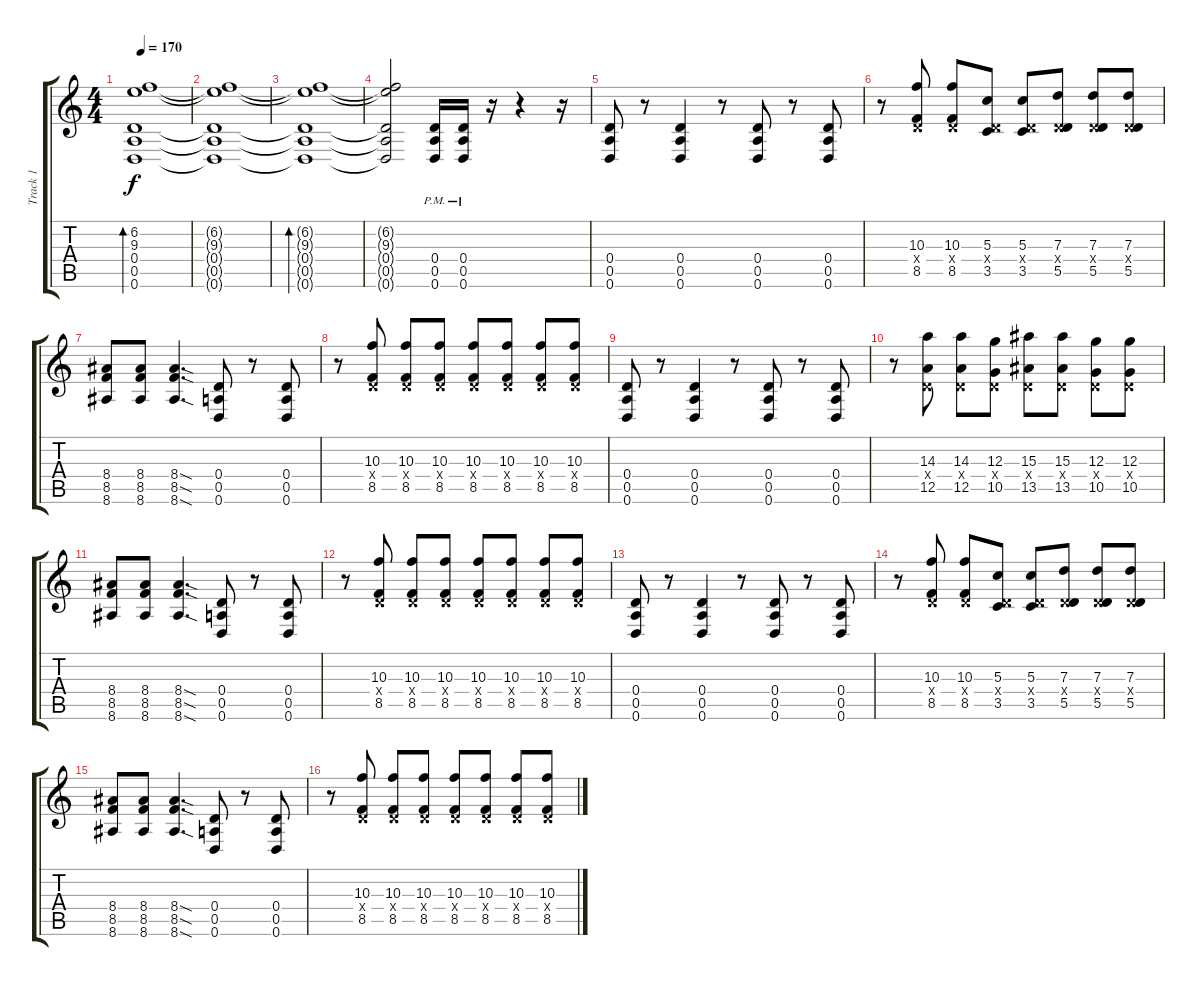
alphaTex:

\track ("Track 1" "Track 1") {instrument distortionguitar}
\staff {score tabs}
\tuning (E4 B3 G3 D3 A2 D2) {hide}
\ts (4 4)
\tempo 170
\clef g2
\ks c
(6.2 9.3 0.4 0.5 0.6).1{bd 30 dy f} |
(6.2{t} 9.3{t} 0.4{t} 0.5{t} 0.6{t}).1 |
(6.2{t} 9.3{t} 0.4{t} 0.5{t} 0.6{t}).1{bd 30} |
(6.2{t} 9.3{t} 0.4{t} 0.5{t} 0.6{t}).2 (0.4{pm} 0.5{pm} 0.6{pm}).16 (0.4{pm} 0.5{pm} 0.6{pm}).16 r.16 r.4 r.16 |
(0.4 0.5 0.6).8 r.8 (0.4 0.5 0.6).4 r.8 (0.4 0.5 0.6).8 r.8 (0.4 0.5 0.6).8 |
r.8 (10.3 0.4{x} 8.5).8 (10.3 0.4{x} 8.5).8 (5.3 0.4{x} 3.5).8 (5.3 0.4{x} 3.5).8 (7.3 0.4{x} 5.5).8 (7.3 0.4{x} 5.5).8 (7.3 0.4{x} 5.5).8 |
(8.4 8.5 8.6).8 (8.4 8.5 8.6).8 (8.4{sod} 8.5{sod} 8.6{sod}).4{d} (0.4 0.5 0.6).8 r.8 (0.4 0.5 0.6).8 |
r.8 (10.3 0.4{x} 8.5).8 (10.3 0.4{x} 8.5).8 (10.3 0.4{x} 8.5).8 (10.3 0.4{x} 8.5).8 (10.3 0.4{x} 8.5).8 (10.3 0.4{x} 8.5).8 (10.3 0.4{x} 8.5).8 |
(0.4 0.5 0.6).8 r.8 (0.4 0.5 0.6).4 r.8 (0.4 0.5 0.6).8 r.8 (0.4 0.5 0.6).8 |
r.8 (14.3 0.4{x} 12.5).8 (14.3 0.4{x} 12.5).8 (12.3 0.4{x} 10.5).8 (15.3 0.4{x} 13.5).8 (15.3 0.4{x} 13.5).8 (12.3 0.4{x} 10.5).8 (12.3 0.4{x} 10.5).8 |
(8.4 8.5 8.6).8 (8.4 8.5 8.6).8 (8.4{sod} 8.5{sod} 8.6{sod}).4{d} (0.4 0.5 0.6).8 r.8 (0.4 0.5 0.6).8 |
r.8 (10.3 0.4{x} 8.5).8 (10.3 0.4{x} 8.5).8 (10.3 0.4{x} 8.5).8 (10.3 0.4{x} 8.5).8 (10.3 0.4{x} 8.5).8 (10.3 0.4{x} 8.5).8 (10.3 0.4{x} 8.5).8 |
(0.4 0.5 0.6).8 r.8 (0.4 0.5 0.6).4 r.8 (0.4 0.5 0.6).8 r.8 (0.4 0.5 0.6).8 |
r.8 (10.3 0.4{x} 8.5).8 (10.3 0.4{x} 8.5).8 (5.3 0.4{x} 3.5).8 (5.3 0.4{x} 3.5).8 (7.3 0.4{x} 5.5).8 (7.3 0.4{x} 5.5).8 (7.3 0.4{x} 5.5).8 |
(8.4 8.5 8.6).8 (8.4 8.5 8.6).8 (8.4{sod} 8.5{sod} 8.6{sod}).4{d} (0.4 0.5 0.6).8 r.8 (0.4 0.5 0.6).8 |
r.8 (10.3 0.4{x} 8.5).8 (10.3 0.4{x} 8.5).8 (10.3 0.4{x} 8.5).8 (10.3 0.4{x} 8.5).8 (10.3 0.4{x} 8.5).8 (10.3 0.4{x} 8.5).8 (10.3 0.4{x} 8.5).8
